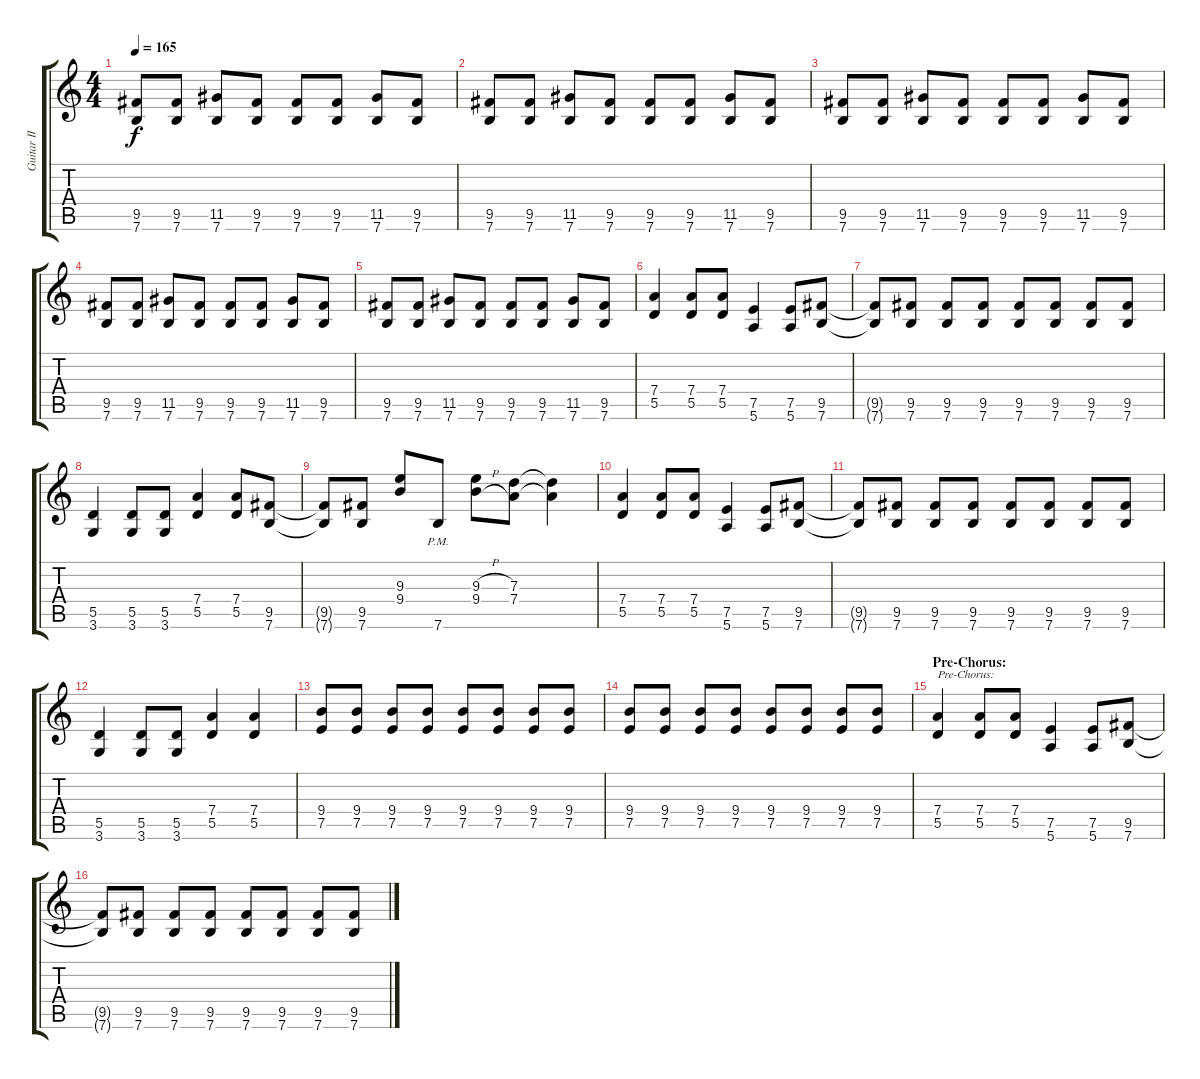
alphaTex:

\track ("Guitar II" "Guitar II") {instrument distortionguitar}
\staff {score tabs}
\tuning (E4 B3 G3 D3 A2 E2) {hide}
\ts (4 4)
\tempo 165
\clef g2
\ks c
(9.5 7.6).8{dy f} (9.5 7.6).8 (11.5 7.6).8 (9.5 7.6).8 (9.5 7.6).8 (9.5 7.6).8 (11.5 7.6).8 (9.5 7.6).8 |
(9.5 7.6).8 (9.5 7.6).8 (11.5 7.6).8 (9.5 7.6).8 (9.5 7.6).8 (9.5 7.6).8 (11.5 7.6).8 (9.5 7.6).8 |
(9.5 7.6).8 (9.5 7.6).8 (11.5 7.6).8 (9.5 7.6).8 (9.5 7.6).8 (9.5 7.6).8 (11.5 7.6).8 (9.5 7.6).8 |
(9.5 7.6).8 (9.5 7.6).8 (11.5 7.6).8 (9.5 7.6).8 (9.5 7.6).8 (9.5 7.6).8 (11.5 7.6).8 (9.5 7.6).8 |
(9.5 7.6).8 (9.5 7.6).8 (11.5 7.6).8 (9.5 7.6).8 (9.5 7.6).8 (9.5 7.6).8 (11.5 7.6).8 (9.5 7.6).8 |
(7.4 5.5).4 (7.4 5.5).8 (7.4 5.5).8 (7.5 5.6).4 (7.5 5.6).8 (9.5 7.6).8 |
(9.5{t} 7.6{t}).8 (9.5 7.6).8 (9.5 7.6).8 (9.5 7.6).8 (9.5 7.6).8 (9.5 7.6).8 (9.5 7.6).8 (9.5 7.6).8 |
(5.5 3.6).4 (5.5 3.6).8 (5.5 3.6).8 (7.4 5.5).4 (7.4 5.5).8 (9.5 7.6).8 |
(9.5{t} 7.6{t}).8 (9.5 7.6).8 (9.3 9.4).8 7.6{pm}.8 (9.3{h} 9.4{h}).8 (7.3 7.4).8 (7.3{t} 7.4{t}).4 |
(7.4 5.5).4 (7.4 5.5).8 (7.4 5.5).8 (7.5 5.6).4 (7.5 5.6).8 (9.5 7.6).8 |
(9.5{t} 7.6{t}).8 (9.5 7.6).8 (9.5 7.6).8 (9.5 7.6).8 (9.5 7.6).8 (9.5 7.6).8 (9.5 7.6).8 (9.5 7.6).8 |
(5.5 3.6).4 (5.5 3.6).8 (5.5 3.6).8 (7.4 5.5).4 (7.4 5.5).4 |
(9.4 7.5).8 (9.4 7.5).8 (9.4 7.5).8 (9.4 7.5).8 (9.4 7.5).8 (9.4 7.5).8 (9.4 7.5).8 (9.4 7.5).8 |
(9.4 7.5).8 (9.4 7.5).8 (9.4 7.5).8 (9.4 7.5).8 (9.4 7.5).8 (9.4 7.5).8 (9.4 7.5).8 (9.4 7.5).8 |
\section ("" "Pre-Chorus:")
(7.4 5.5).4{txt "Pre-Chorus:"} (7.4 5.5).8 (7.4 5.5).8 (7.5 5.6).4 (7.5 5.6).8 (9.5 7.6).8 |
(9.5{t} 7.6{t}).8 (9.5 7.6).8 (9.5 7.6).8 (9.5 7.6).8 (9.5 7.6).8 (9.5 7.6).8 (9.5 7.6).8 (9.5 7.6).8
